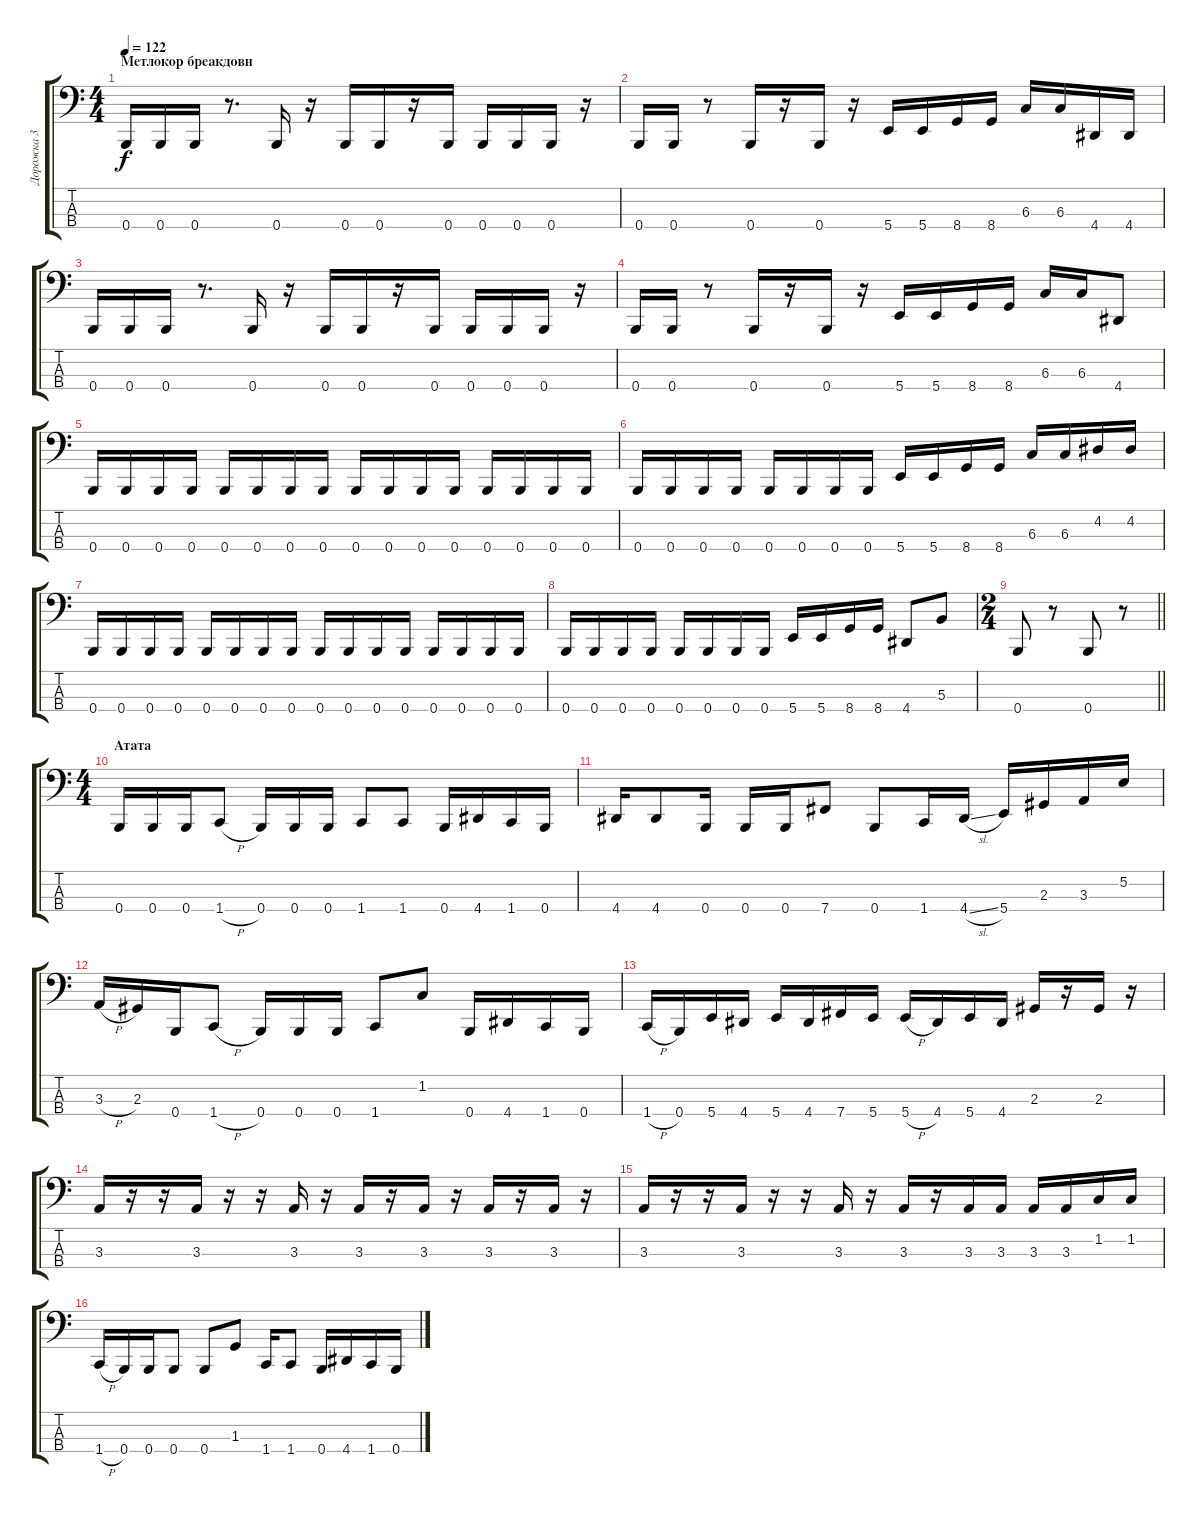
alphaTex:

\track ("Дорожка 3" "Дорожка 3") {instrument slapbass1}
\staff {score tabs}
\tuning (E2 B1 Gb1 B0) {hide}
\ts (4 4)
\section ("" "Метлокор бреакдовн")
\tempo 122
\clef f4
\ks c
0.4.16{dy f} 0.4.16 0.4.16 r.8{d} 0.4.16 r.16 0.4.16 0.4.16 r.16 0.4.16 0.4.16 0.4.16 0.4.16 r.16 |
0.4.16 0.4.16 r.8 0.4.16 r.16 0.4.16 r.16 5.4.16 5.4.16 8.4.16 8.4.16 6.3.16 6.3.16 4.4.16 4.4.16 |
0.4.16 0.4.16 0.4.16 r.8{d} 0.4.16 r.16 0.4.16 0.4.16 r.16 0.4.16 0.4.16 0.4.16 0.4.16 r.16 |
0.4.16 0.4.16 r.8 0.4.16 r.16 0.4.16 r.16 5.4.16 5.4.16 8.4.16 8.4.16 6.3.16 6.3.16 4.4.8 |
0.4.16 0.4.16 0.4.16 0.4.16 0.4.16 0.4.16 0.4.16 0.4.16 0.4.16 0.4.16 0.4.16 0.4.16 0.4.16 0.4.16 0.4.16 0.4.16 |
0.4.16 0.4.16 0.4.16 0.4.16 0.4.16 0.4.16 0.4.16 0.4.16 5.4.16 5.4.16 8.4.16 8.4.16 6.3.16 6.3.16 4.2.16 4.2.16 |
0.4.16 0.4.16 0.4.16 0.4.16 0.4.16 0.4.16 0.4.16 0.4.16 0.4.16 0.4.16 0.4.16 0.4.16 0.4.16 0.4.16 0.4.16 0.4.16 |
0.4.16 0.4.16 0.4.16 0.4.16 0.4.16 0.4.16 0.4.16 0.4.16 5.4.16 5.4.16 8.4.16 8.4.16 4.4.8 5.3.8 |
\ts (2 4)
\barLineRight lightlight
0.4.8 r.8 0.4.8 r.8 |
\ts (4 4)
\section ("" "Атата")
0.4.16 0.4.16 0.4.16 1.4{h}.8 0.4.16 0.4.16 0.4.16 1.4.8 1.4.8 0.4.16 4.4.16 1.4.16 0.4.16 |
4.4.16 4.4.8 0.4.16 0.4.16 0.4.16 7.4.8 0.4.8 1.4.16 4.4{sl}.16 5.4.16 2.3.16 3.3.16 5.2.16 |
3.3{h}.16 2.3.16 0.4.16 1.4{h}.8 0.4.16 0.4.16 0.4.16 1.4.8 1.2.8 0.4.16 4.4.16 1.4.16 0.4.16 |
1.4{h}.16 0.4.16 5.4.16 4.4.16 5.4.16 4.4.16 7.4.16 5.4.16 5.4{h}.16 4.4.16 5.4.16 4.4.16 2.3.16 r.16 2.3.16 r.16 |
3.3.16 r.16 r.16 3.3.16 r.16 r.16 3.3.16 r.16 3.3.16 r.16 3.3.16 r.16 3.3.16 r.16 3.3.16 r.16 |
3.3.16 r.16 r.16 3.3.16 r.16 r.16 3.3.16 r.16 3.3.16 r.16 3.3.16 3.3.16 3.3.16 3.3.16 1.2.16 1.2.16 |
1.4{h}.16 0.4.16 0.4.16 0.4.8 0.4.8 1.3.8 1.4.16 1.4.8 0.4.16 4.4.16 1.4.16 0.4.16
